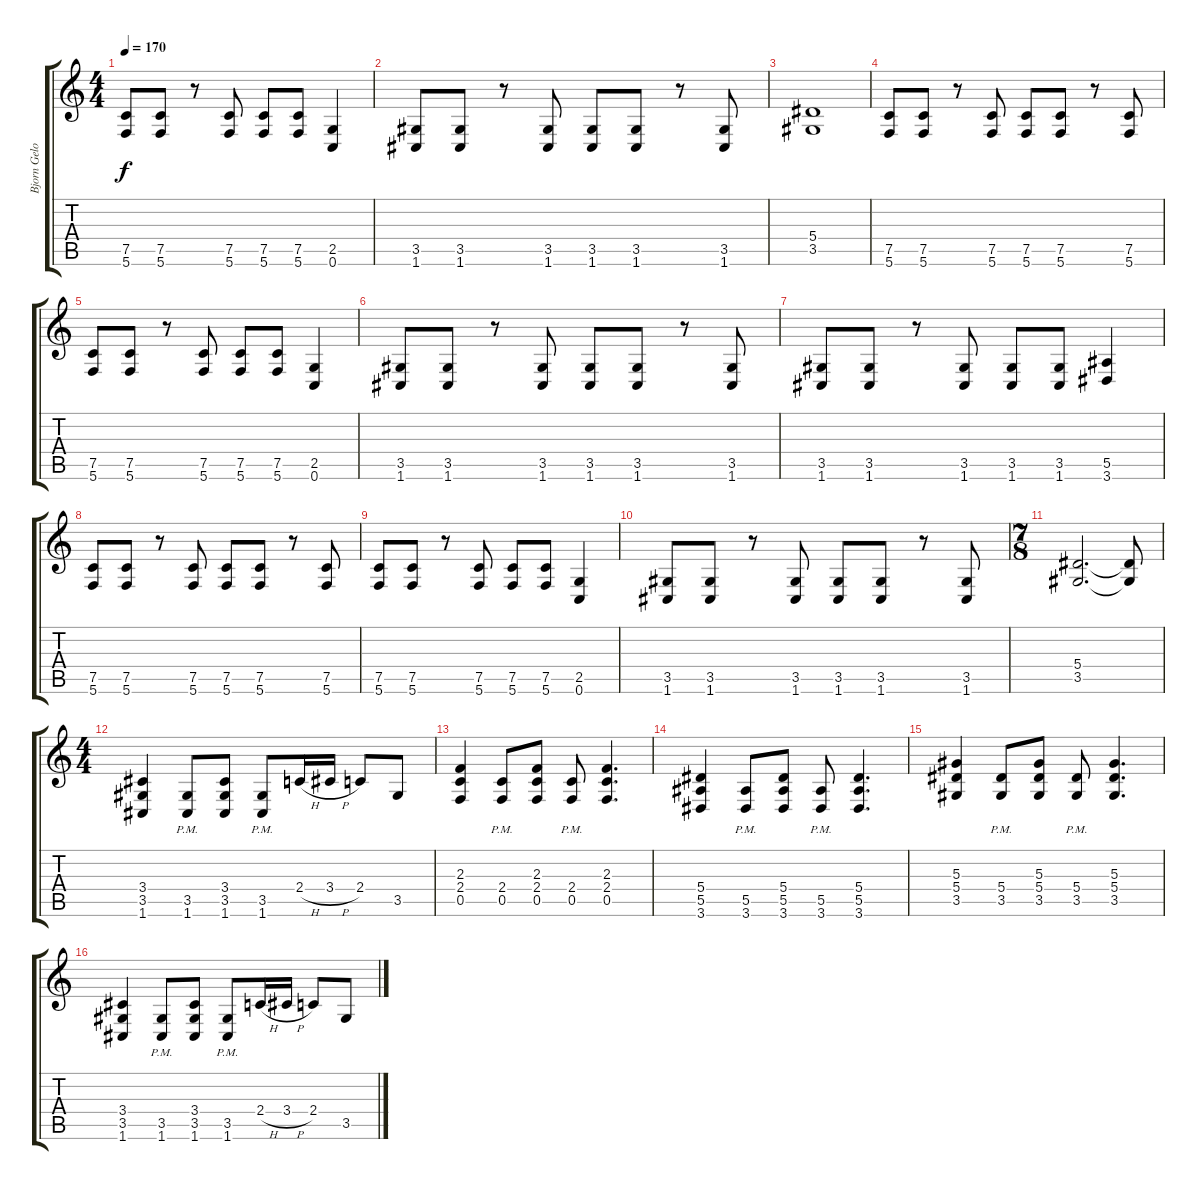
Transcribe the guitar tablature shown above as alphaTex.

\track ("Bjorn Gelotte" "Bjorn Gelo") {instrument distortionguitar}
\staff {score tabs}
\tuning (C4 G3 Eb3 Bb2 F2 C2) {hide}
\ts (4 4)
\tempo 170
\clef g2
\ks c
(7.5 5.6).8{dy f} (7.5 5.6).8 r.8 (7.5 5.6).8 (7.5 5.6).8 (7.5 5.6).8 (2.5 0.6).4 |
(3.5 1.6).8 (3.5 1.6).8 r.8 (3.5 1.6).8 (3.5 1.6).8 (3.5 1.6).8 r.8 (3.5 1.6).8 |
(5.4 3.5).1 |
(7.5 5.6).8 (7.5 5.6).8 r.8 (7.5 5.6).8 (7.5 5.6).8 (7.5 5.6).8 r.8 (7.5 5.6).8 |
(7.5 5.6).8 (7.5 5.6).8 r.8 (7.5 5.6).8 (7.5 5.6).8 (7.5 5.6).8 (2.5 0.6).4 |
(3.5 1.6).8 (3.5 1.6).8 r.8 (3.5 1.6).8 (3.5 1.6).8 (3.5 1.6).8 r.8 (3.5 1.6).8 |
(3.5 1.6).8 (3.5 1.6).8 r.8 (3.5 1.6).8 (3.5 1.6).8 (3.5 1.6).8 (5.5 3.6).4 |
(7.5 5.6).8 (7.5 5.6).8 r.8 (7.5 5.6).8 (7.5 5.6).8 (7.5 5.6).8 r.8 (7.5 5.6).8 |
(7.5 5.6).8 (7.5 5.6).8 r.8 (7.5 5.6).8 (7.5 5.6).8 (7.5 5.6).8 (2.5 0.6).4 |
(3.5 1.6).8 (3.5 1.6).8 r.8 (3.5 1.6).8 (3.5 1.6).8 (3.5 1.6).8 r.8 (3.5 1.6).8 |
\ts (7 8)
(5.4 3.5).2{d} (5.4{t} 3.5{t}).8 |
\ts (4 4)
(3.4 3.5 1.6).4 (3.5{pm} 1.6{pm}).8 (3.4 3.5 1.6).8 (3.5{pm} 1.6{pm}).8 2.4{h}.16 3.4{h}.16 2.4.8 3.5.8 |
(2.3 2.4 0.5).4 (2.4{pm} 0.5{pm}).8 (2.3 2.4 0.5).8 (2.4{pm} 0.5{pm}).8 (2.3 2.4 0.5).4{d} |
(5.4 5.5 3.6).4 (5.5{pm} 3.6{pm}).8 (5.4 5.5 3.6).8 (5.5{pm} 3.6{pm}).8 (5.4 5.5 3.6).4{d} |
(5.3 5.4 3.5).4 (5.4{pm} 3.5{pm}).8 (5.3 5.4 3.5).8 (5.4{pm} 3.5{pm}).8 (5.3 5.4 3.5).4{d} |
(3.4 3.5 1.6).4 (3.5{pm} 1.6{pm}).8 (3.4 3.5 1.6).8 (3.5{pm} 1.6{pm}).8 2.4{h}.16 3.4{h}.16 2.4.8 3.5.8
